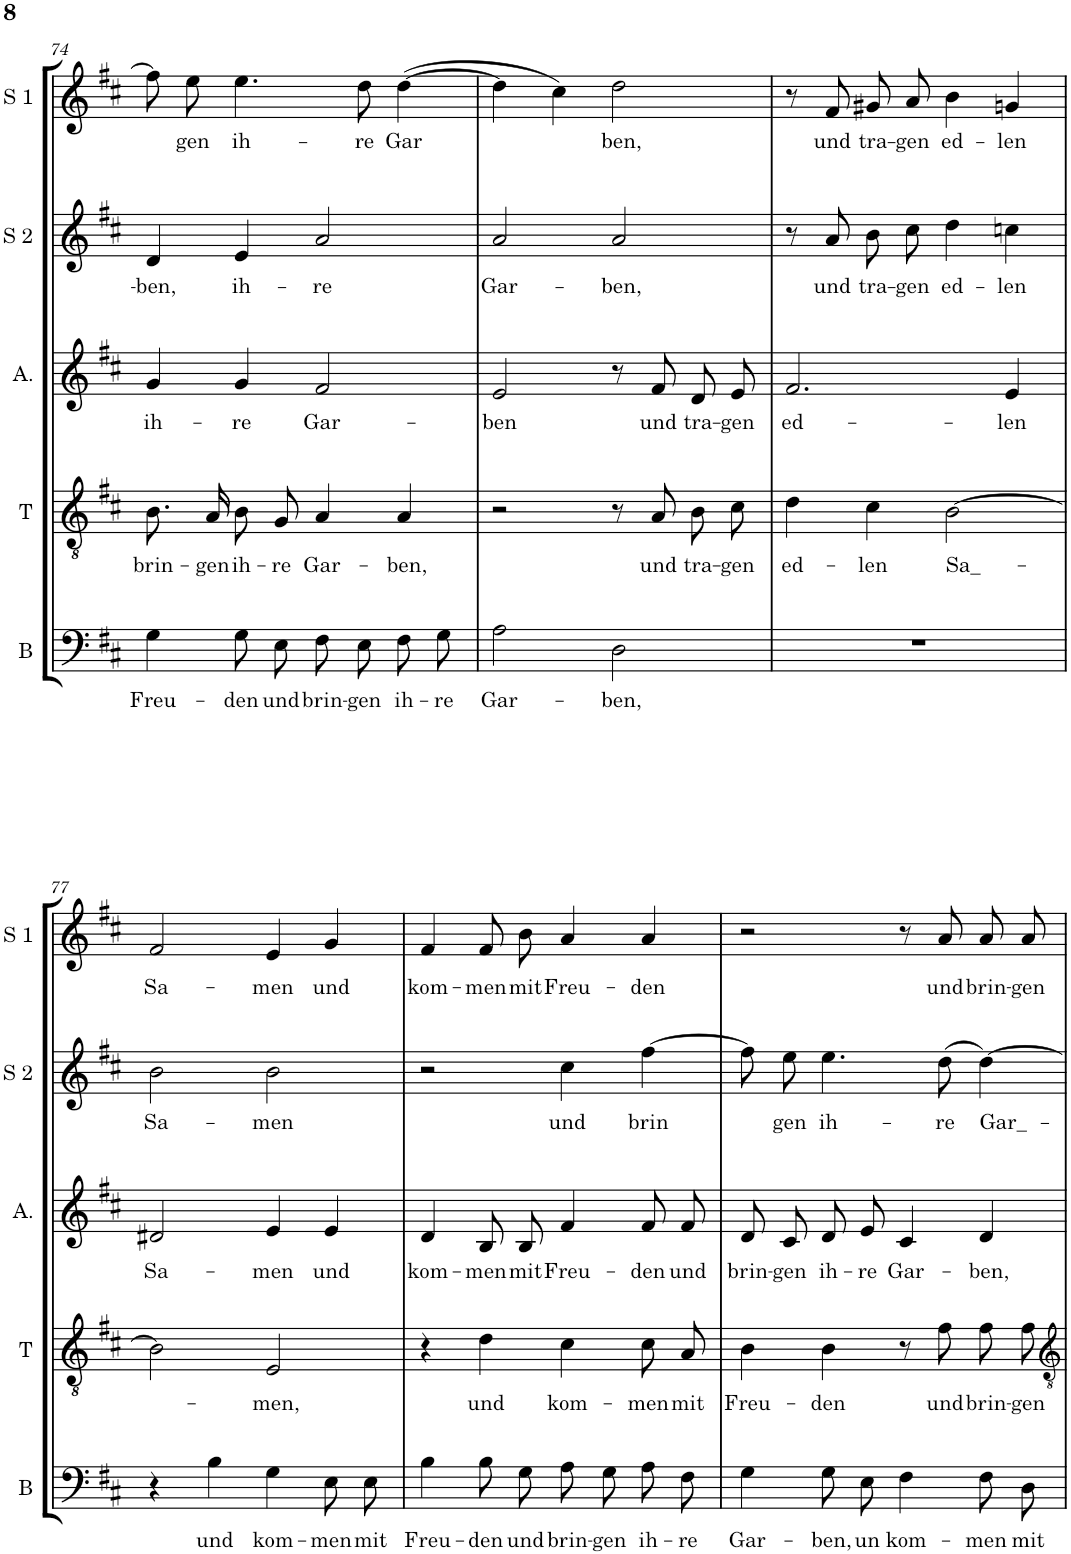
**kern	**text	**kern	**text	**kern	**text	**kern	**text	**kern	**text
*part5	*part5	*part4	*part4	*part3	*part3	*part2	*part2	*part1	*part1
*staff5	*staff5	*staff4	*staff4	*staff3	*staff3	*staff2	*staff2	*staff1	*staff1
*I"Baß	*	*I"Tenor	*	*I"Alt	*	*I"Sopran 2	*	*I"Sopran 1	*
*I'B	*	*I'T	*	*I'A.	*	*I'S 2	*	*I'S 1	*
!!LO:PB:g=z
*clefF4	*	*clefGv2	*	*clefG2	*	*clefG2	*	*clefG2	*
*k[f#c#]	*	*k[f#c#]	*	*k[f#c#]	*	*k[f#c#]	*	*k[f#c#]	*
*D:	*	*D:	*	*D:	*	*D:	*	*D:	*
*M2/2	*	*M2/2	*	*M2/2	*	*M2/2	*	*M2/2	*
*met(c|)	*	*met(c|)	*	*met(c|)	*	*met(c|)	*	*met(c|)	*
=74	=74	=74	=74	=74	=74	=74	=74	=74	=74
!	!LO:LY:b	!	!LO:LY:b	!	!LO:LY:b	!	!LO:LY:b	!	!
4G\	Freu-	8.B/L	brin-	4g/	ih-	4d/	-ben,	8ff#\L]	.
!	!	!	!	!	!	!	!	!	!LO:LY:b
.	.	.	.	.	.	.	.	8ee\J	gen
!	!	!	!LO:LY:b	!	!	!	!	!	!
.	.	16A/K	-gen	.	.	.	.	.	.
!	!LO:LY:b	!	!LO:LY:b	!	!LO:LY:b	!	!LO:LY:b	!	!LO:LY:b
8G\L	-den	8B/	ih-	4g/	-re	4e/	ih-	4.ee\	ih-
!	!LO:LY:b	!	!LO:LY:b	!	!	!	!	!	!
8E\J	und	8G/J	-re	.	.	.	.	.	.
!	!LO:LY:b	!	!LO:LY:b	!	!LO:LY:b	!	!LO:LY:b	!	!
8F#\L	brin-	4A/	Gar-	2f#/	Gar-	2a/	-re	.	.
!	!LO:LY:b	!	!	!	!	!	!	!	!LO:LY:b
8E\	-gen	.	.	.	.	.	.	8dd\	-re
!	!LO:LY:b	!	!LO:LY:b	!	!	!	!	!	!LO:LY:b
8F#\	ih-	4A/	-ben,	.	.	.	.	(>[4dd\	Gar
!	!LO:LY:b	!	!	!	!	!	!	!	!
8G\J	-re	.	.	.	.	.	.	.	.
=75	=75	=75	=75	=75	=75	=75	=75	=75	=75
!	!LO:LY:b	!	!	!	!LO:LY:b	!	!LO:LY:b	!	!
2A\	Gar-	2r	.	2e/	-ben	2a/	Gar-	4dd\]	.
.	.	.	.	.	.	.	.	4cc#\)	.
!	!LO:LY:b	!	!	!	!	!	!LO:LY:b	!	!LO:LY:b
2D\	-ben,	8r	.	8r	.	2a/	-ben,	2dd\	ben,
!	!	!	!LO:LY:b	!	!LO:LY:b	!	!	!	!
.	.	8A\L	und	8f#/L	und	.	.	.	.
!	!	!	!LO:LY:b	!	!LO:LY:b	!	!	!	!
.	.	8B\	tra-	8d/	tra-	.	.	.	.
!	!	!	!LO:LY:b	!	!LO:LY:b	!	!	!	!
.	.	8c#\J	-gen	8e/J	-gen	.	.	.	.
=76	=76	=76	=76	=76	=76	=76	=76	=76	=76
!	!	!	!LO:LY:b	!	!LO:LY:b	!	!	!	!
1r	.	4d\	ed-	2.f#/	ed-	8r	.	8r	.
!	!	!	!	!	!	!	!LO:LY:b	!	!LO:LY:b
.	.	.	.	.	.	8a\L	und	8f#/L	und
!	!	!	!LO:LY:b	!	!	!	!LO:LY:b	!	!LO:LY:b
.	.	4c#\	-len	.	.	8b\	tra-	8g#X/	tra-
!	!	!	!	!	!	!	!LO:LY:b	!	!LO:LY:b
.	.	.	.	.	.	8cc#\J	-gen	8a/J	-gen
!	!	!	!LO:LY:b	!	!	!	!LO:LY:b	!	!LO:LY:b
.	.	[2B\	Sa_-	.	.	4dd\	ed-	4b\	ed-
!	!	!	!	!	!LO:LY:b	!	!LO:LY:b	!	!LO:LY:b
.	.	.	.	4e/	-len	4ccn\	-len	4gn/	-len
!!LO:LB:g=z
=77	=77	=77	=77	=77	=77	=77	=77	=77	=77
!	!	!	!	!	!LO:LY:b	!	!LO:LY:b	!	!LO:LY:b
4r	.	2B\]	.	2d#X/	Sa-	2b\	Sa-	2f#/	Sa-
!	!LO:LY:b	!	!	!	!	!	!	!	!
4B\	und	.	.	.	.	.	.	.	.
!	!LO:LY:b	!	!LO:LY:b	!	!LO:LY:b	!	!LO:LY:b	!	!LO:LY:b
4G\	kom-	2E/	-men,	4e/	-men	2b\	-men	4e/	-men
!	!LO:LY:b	!	!	!	!LO:LY:b	!	!	!	!LO:LY:b
8E\L	-men	.	.	4e/	und	.	.	4g/	und
!	!LO:LY:b	!	!	!	!	!	!	!	!
8E\J	mit	.	.	.	.	.	.	.	.
=78	=78	=78	=78	=78	=78	=78	=78	=78	=78
!	!LO:LY:b	!	!	!	!LO:LY:b	!	!	!	!LO:LY:b
4B\	Freu-	4r	.	4d/	kom-	2r	.	4f#/	kom-
!	!LO:LY:b	!	!LO:LY:b	!	!LO:LY:b	!	!	!	!LO:LY:b
8B\L	-den	4d\	und	8B/L	-men	.	.	8f#/L	-men
!	!LO:LY:b	!	!	!	!LO:LY:b	!	!	!	!LO:LY:b
8G\J	und	.	.	8B/J	mit	.	.	8b/J	mit
!	!LO:LY:b	!	!LO:LY:b	!	!LO:LY:b	!	!LO:LY:b	!	!LO:LY:b
8A\L	brin-	4c#\	kom-	4f#/	Freu-	4cc#\	und	4a/	Freu-
!	!LO:LY:b	!	!	!	!	!	!	!	!
8G\	-gen	.	.	.	.	.	.	.	.
!	!LO:LY:b	!	!LO:LY:b	!	!LO:LY:b	!	!LO:LY:b	!	!LO:LY:b
8A\	ih-	8c#\L	-men	8f#/L	-den	[4ff#\	brin	4a/	-den
!	!LO:LY:b	!	!LO:LY:b	!	!LO:LY:b	!	!	!	!
8F#\J	-re	8A\J	mit	8f#/J	und	.	.	.	.
=79	=79	=79	=79	=79	=79	=79	=79	=79	=79
!	!LO:LY:b	!	!LO:LY:b	!	!LO:LY:b	!	!	!	!
4G\	Gar-	4B\	Freu-	8d/L	brin-	8ff#\L]	.	2r	.
!	!	!	!	!	!LO:LY:b	!	!LO:LY:b	!	!
.	.	.	.	8c#/	-gen	8ee\J	gen	.	.
!	!LO:LY:b	!	!LO:LY:b	!	!LO:LY:b	!	!LO:LY:b	!	!
8G\L	-ben,	4B\	-den	8d/	ih-	4.ee\	ih-	.	.
!	!LO:LY:b	!	!	!	!LO:LY:b	!	!	!	!
8E\J	un	.	.	8e/J	-re	.	.	.	.
!	!LO:LY:b	!	!	!	!LO:LY:b	!	!	!	!
4F#\	kom-	8r	.	4c#/	Gar-	.	.	8r	.
!	!	!	!LO:LY:b	!	!	!	!LO:LY:b	!	!LO:LY:b
.	.	8f#\L	und	.	.	(>8dd\	-re	8a/L	und
!	!LO:LY:b	!	!LO:LY:b	!	!LO:LY:b	!	!LO:LY:b	!	!LO:LY:b
8F#\L	-men	8f#\	brin-	4d/	-ben,	[4dd\)	Gar_-	8a/	brin-
!	!LO:LY:b	!	!LO:LY:b	!	!	!	!	!	!LO:LY:b
8D\J	mit	8f#\J	-gen	.	.	.	.	8a/J	-gen
=	=	=	=	=	=	=	=	=	=
*-	*-	*-	*-	*-	*-	*-	*-	*-	*-
